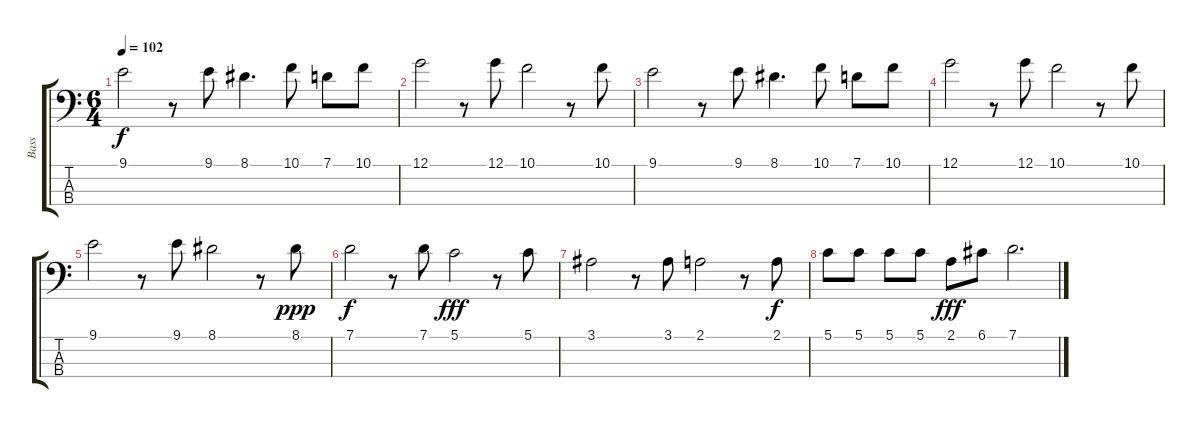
\track ("Bass" "Bass") {instrument electricbassfinger}
\staff {score tabs}
\tuning (G2 D2 A1 E1) {hide}
\ts (6 4)
\tempo 102
\clef f4
\ks c
9.1.2{dy f} r.8 9.1.8 8.1.4{d} 10.1.8 7.1.8 10.1.8 |
12.1.2 r.8 12.1.8 10.1.2 r.8 10.1.8 |
9.1.2 r.8 9.1.8 8.1.4{d} 10.1.8 7.1.8 10.1.8 |
12.1.2 r.8 12.1.8 10.1.2 r.8 10.1.8 |
9.1.2 r.8 9.1.8 8.1.2 r.8 8.1.8{dy ppp} |
7.1.2{dy f} r.8 7.1.8 5.1.2{dy fff} r.8 5.1.8 |
3.1.2 r.8 3.1.8 2.1.2 r.8 2.1.8{dy f} |
5.1.8 5.1.8 5.1.8 5.1.8 2.1.8{dy fff} 6.1.8 7.1.2{d}
